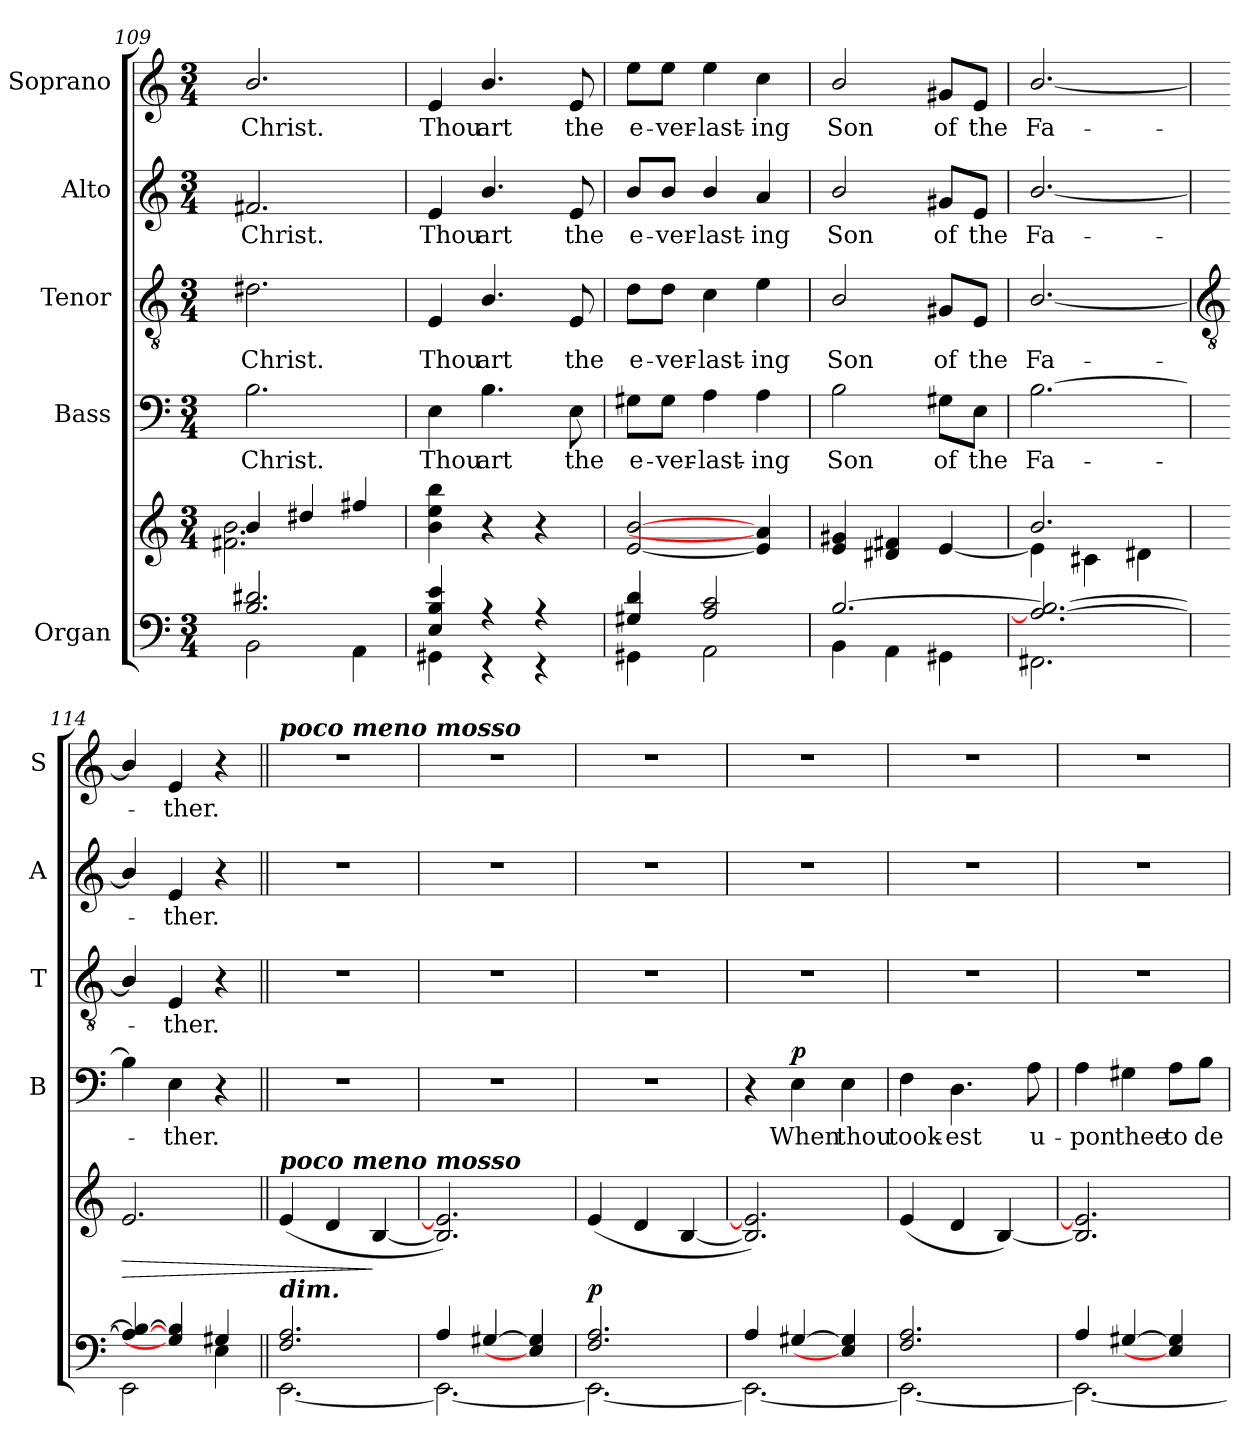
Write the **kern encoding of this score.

**kern	**kern	**dynam	**kern	**text	**dynam	**kern	**text	**kern	**text	**kern	**text
*part5	*part5	*part5	*part4	*part4	*part4	*part3	*part3	*part2	*part2	*part1	*part1
*staff6	*staff5	*staff5/6	*staff4	*staff4	*staff4	*staff3	*staff3	*staff2	*staff2	*staff1	*staff1
*I"Organ	*	*	*I"Bass	*	*	*I"Tenor	*	*I"Alto	*	*I"Soprano	*
*	*	*	*I'B	*	*	*I'T	*	*I'A	*	*I'S	*
*clefF4	*clefG2	*	*clefF4	*	*	*clefGv2	*	*clefG2	*	*clefG2	*
*k[]	*k[]	*	*k[]	*	*	*k[]	*	*k[]	*	*k[]	*
*C:	*C:	*	*C:	*	*	*C:	*	*C:	*	*C:	*
*M3/4	*M3/4	*	*M3/4	*	*	*M3/4	*	*M3/4	*	*M3/4	*
=109	=109	=109	=109	=109	=109	=109	=109	=109	=109	=109	=109
*^	*^	*	*	*	*	*	*	*	*	*	*
!	!	!	!	!	!	!LO:LY:b	!	!	!LO:LY:b	!	!LO:LY:b	!	!LO:LY:b
2.B/ 2.d#X/	2BB\	4b/	2.f#X\ 2.b\	.	2.B	Christ.	.	2.d#X	Christ.	2.f#X	Christ.	2.b/	Christ.
.	.	4dd#X/	.	.	.	.	.	.	.	.	.	.	.
.	4AA\	4ff#X/	.	.	.	.	.	.	.	.	.	.	.
=110	=110	=110	=110	=110	=110	=110	=110	=110	=110	=110	=110	=110	=110
!	!	!	!	!	!	!LO:LY:b	!	!	!LO:LY:b	!	!LO:LY:b	!	!LO:LY:b
4E/ 4B/ 4e/	4GG#X\	4b\ 4ee\ 4bb\	2ryy	.	4E	Thou	.	4E	Thou	4e	Thou	4e	Thou
!	!	!	!	!	!	!LO:LY:b	!	!	!LO:LY:b	!	!LO:LY:b	!	!LO:LY:b
4r	4r	4r	.	.	4.B	art	.	4.B/	art	4.b/	art	4.b/	art
4r	4r	4r	4ryy	.	.	.	.	.	.	.	.	.	.
!	!	!	!	!	!	!LO:LY:b	!	!	!LO:LY:b	!	!LO:LY:b	!	!LO:LY:b
.	.	.	.	.	8E	the	.	8E	the	8e	the	8e	the
=111	=111	=111	=111	=111	=111	=111	=111	=111	=111	=111	=111	=111	=111
!	!	!	!	!	!	!LO:LY:b	!	!	!LO:LY:b	!	!LO:LY:b	!	!LO:LY:b
4G#X/ 4d/	4GG#X\	[2e/ [2b/	2ryy	.	8G#X\L	e-	.	8d\L	e-	8b/L	e-	8ee\L	e-
!	!	!	!	!	!	!LO:LY:b	!	!	!LO:LY:b	!	!LO:LY:b	!	!LO:LY:b
.	.	.	.	.	8G#\J	-ver-	.	8d\J	-ver-	8b/J	-ver-	8ee\J	-ver-
!	!	!	!	!	!	!LO:LY:b	!	!	!LO:LY:b	!	!LO:LY:b	!	!LO:LY:b
2A/ 2c/	2AA\	.	.	.	4A	-last-	.	4c	-last-	4b/	-last-	4ee	-last-
!	!	!	!	!	!	!LO:LY:b	!	!	!LO:LY:b	!	!LO:LY:b	!	!LO:LY:b
.	.	4e/] 4a/]	4ryy	.	4A	-ing	.	4e	-ing	4a	-ing	4cc	-ing
=112	=112	=112	=112	=112	=112	=112	=112	=112	=112	=112	=112	=112	=112
!	!	!	!	!	!	!LO:LY:b	!	!	!LO:LY:b	!	!LO:LY:b	!	!LO:LY:b
[2.B/	4BB\	4e/ 4g#X/	2ryy	.	2B	Son	.	2B/	Son	2b/	Son	2b/	Son
.	4AA\	4d#X/ 4f#X/	.	.	.	.	.	.	.	.	.	.	.
!	!	!	!	!	!	!LO:LY:b	!	!	!LO:LY:b	!	!LO:LY:b	!	!LO:LY:b
.	4GG#X\	4ryy	[4e/	.	8G#X\L	of	.	8G#X/L	of	8g#X/L	of	8g#X/L	of
!	!	!	!	!	!	!LO:LY:b	!	!	!LO:LY:b	!	!LO:LY:b	!	!LO:LY:b
.	.	.	.	.	8E\J	the	.	8E/J	the	8e/J	the	8e/J	the
=113	=113	=113	=113	=113	=113	=113	=113	=113	=113	=113	=113	=113	=113
!	!	!	!	!	!	!LO:LY:b	!	!	!LO:LY:b	!	!LO:LY:b	!	!LO:LY:b
2.A/_ 2.B/_	2.FF#X\	2.b/	4e\]	.	[2.B	Fa-	.	[2.B/	Fa-	[2.b/	Fa-	[2.b/	Fa-
.	.	.	4c#X\	.	.	.	.	.	.	.	.	.	.
.	.	.	4d#X\	.	.	.	.	.	.	.	.	.	.
*	*	*v	*v	*	*	*	*	*	*	*	*	*	*
!!LO:LB:g=z
=114	=114	=114	=114	=114	=114	=114	=114	=114	=114	=114	=114	=114
*	*	*	*	*	*	*	*clefGv2	*	*	*	*	*
*	*	*^	*	*	*	*	*	*	*	*	*	*
!	!	!	!	!LO:HP:b	!	!	!	!	!	!	!	!	!
*	*	*v	*v	*	*	*	*	*	*	*	*	*	*
4A/_ 4B/_	2EE\	2.e	>	4B]	.	.	4B/]	.	4b/]	.	4b/]	.
!	!	!	!	!	!LO:LY:b	!	!	!LO:LY:b	!	!LO:LY:b	!	!LO:LY:b
4G#/] 4B/]	.	.	.	4E	ther.	.	4E	ther.	4e	ther.	4e	ther.
4G#/	4E\	.	.	4r	.	.	4r	.	4r	.	4r	.
=115||	=115||	=115||	=115||	=115||	=115||	=115||	=115||	=115||	=115||	=115||	=115||	=115||
!	!	!	!	!	!	!	!	!	!	!	!LO:TX:a:Bi:t=poco meno mosso	!
!	!	!LO:TX:a:Bi:t=poco meno mosso	!	!	!	!	!	!	!	!	!	!
!LO:TX:a:Bi:t=dim.	!	!	!	!	!	!	!	!	!	!	!	!
!	!	!	!	!LO:N:vis=1	!	!	!LO:N:vis=1	!	!LO:N:vis=1	!	!LO:N:vis=1	!
2.F/ 2.A/	[2.EE\	(>4e	.	2.r	.	.	2.r	.	2.r	.	2.r	.
.	.	4d	.	.	.	.	.	.	.	.	.	.
.	.	[4B	]	.	.	.	.	.	.	.	.	.
=116	=116	=116	=116	=116	=116	=116	=116	=116	=116	=116	=116	=116
!	!	!	!	!LO:N:vis=1	!	!	!LO:N:vis=1	!	!LO:N:vis=1	!	!LO:N:vis=1	!
4A/	2.EE\_	2.B] 2.e])	.	2.r	.	.	2.r	.	2.r	.	2.r	.
[4G#X/	.	.	.	.	.	.	.	.	.	.	.	.
4E/] 4G#/]	.	.	.	.	.	.	.	.	.	.	.	.
=117	=117	=117	=117	=117	=117	=117	=117	=117	=117	=117	=117	=117
!	!	!	!LO:DY:a=2	!LO:N:vis=1	!	!	!LO:N:vis=1	!	!LO:N:vis=1	!	!LO:N:vis=1	!
2.F/ 2.A/	2.EE\_	(>4e	p	2.r	.	.	2.r	.	2.r	.	2.r	.
.	.	4d	.	.	.	.	.	.	.	.	.	.
.	.	[4B	.	.	.	.	.	.	.	.	.	.
=118	=118	=118	=118	=118	=118	=118	=118	=118	=118	=118	=118	=118
!	!	!	!	!	!	!	!LO:N:vis=1	!	!LO:N:vis=1	!	!LO:N:vis=1	!
4A/	2.EE\_	2.B] 2.e])	.	4r	.	.	2.r	.	2.r	.	2.r	.
!	!	!	!	!	!LO:LY:b	!LO:DY:b	!	!	!	!	!	!
[4G#X/	.	.	.	4E	When	p	.	.	.	.	.	.
!	!	!	!	!	!LO:LY:b	!	!	!	!	!	!	!
4E/] 4G#/]	.	.	.	4E	thou	.	.	.	.	.	.	.
=119	=119	=119	=119	=119	=119	=119	=119	=119	=119	=119	=119	=119
!	!	!	!	!	!LO:LY:b	!	!LO:N:vis=1	!	!LO:N:vis=1	!	!LO:N:vis=1	!
2.F/ 2.A/	2.EE\_	(>4e	.	4F	took-	.	2.r	.	2.r	.	2.r	.
!	!	!	!	!	!LO:LY:b	!	!	!	!	!	!	!
.	.	4d	.	4.D	-est	.	.	.	.	.	.	.
.	.	[4B)	.	.	.	.	.	.	.	.	.	.
!	!	!	!	!	!LO:LY:b	!	!	!	!	!	!	!
.	.	.	.	8A	u-	.	.	.	.	.	.	.
=120	=120	=120	=120	=120	=120	=120	=120	=120	=120	=120	=120	=120
!	!	!	!	!	!LO:LY:b	!	!LO:N:vis=1	!	!LO:N:vis=1	!	!LO:N:vis=1	!
4A/	2.EE\_	2.B] 2.e]	.	4A	-pon	.	2.r	.	2.r	.	2.r	.
!	!	!	!	!	!LO:LY:b	!	!	!	!	!	!	!
[4G#X/	.	.	.	4G#X	thee	.	.	.	.	.	.	.
!	!	!	!	!	!LO:LY:b	!	!	!	!	!	!	!
4E/] 4G#/]	.	.	.	8A\L	to	.	.	.	.	.	.	.
!	!	!	!	!	!LO:LY:b	!	!	!	!	!	!	!
.	.	.	.	8B\J	de-	.	.	.	.	.	.	.
*v	*v	*	*	*	*	*	*	*	*	*	*	*
=	=	=	=	=	=	=	=	=	=	=	=
*-	*-	*-	*-	*-	*-	*-	*-	*-	*-	*-	*-
